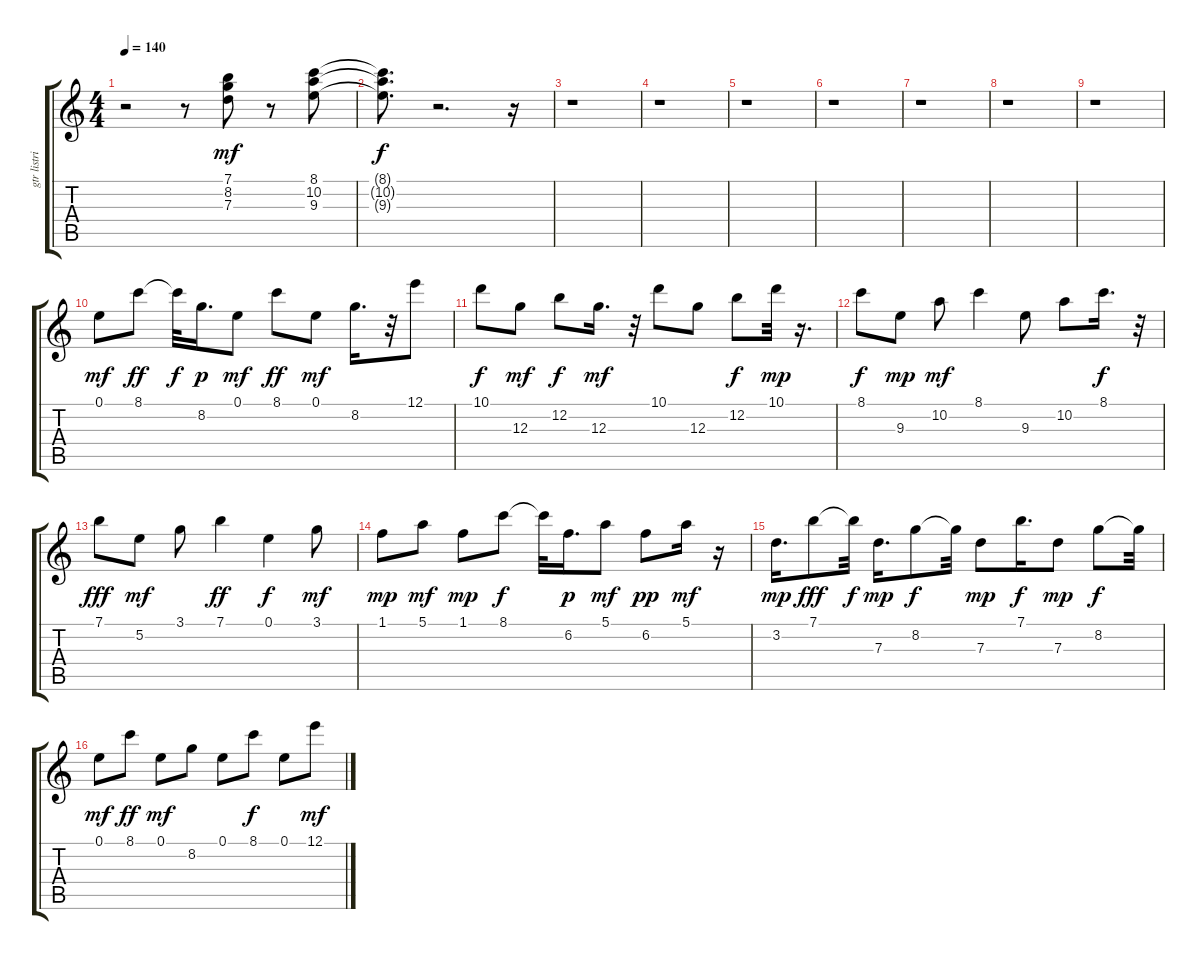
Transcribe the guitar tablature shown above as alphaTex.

\track ("gtr listrik" "gtr listri") {instrument overdrivenguitar}
\staff {score tabs}
\tuning (E4 B3 G3 D3 A2 E2) {hide}
\ts (4 4)
\tempo 140
\clef g2
\ks c
r.2{dy f} r.8 (7.1 8.2 7.3).8{dy mf} r.8 (8.1 10.2 9.3).8 |
(8.1{t} 10.2{t} 9.3{t}).8{d dy f} r.2{d} r.16 |
r.1 |
r.1 |
r.1 |
r.1 |
r.1 |
r.1 |
r.1 |
0.1.8{dy mf} 8.1.8{dy ff} 8.1{t}.32{dy f} 8.2.16{d dy p} 0.1.8{dy mf} 8.1.8{dy ff} 0.1.8{dy mf} 8.2.16{d} r.32 12.1.8 |
10.1.8{dy f} 12.3.8{dy mf} 12.2.8{dy f} 12.3.16{d dy mf} r.32 10.1.8 12.3.8 12.2.8{dy f} 10.1.32{dy mp} r.16{d} |
8.1.8{dy f} 9.3.8{dy mp} 10.2.8{dy mf} 8.1.4 9.3.8 10.2.8 8.1.16{d dy f} r.32 |
7.1.8{dy fff} 5.2.8{dy mf} 3.1.8 7.1.4{dy ff} 0.1.4{dy f} 3.1.8{dy mf} |
1.1.8{dy mp} 5.1.8{dy mf} 1.1.8{dy mp} 8.1.8{dy f} 8.1{t}.32 6.2.16{d dy p} 5.1.8{dy mf} 6.2.8{dy pp} 5.1.16{dy mf} r.16 |
3.2.16{d dy mp} 7.1.8{dy fff} 7.1{t}.32{dy f} 7.3.16{d dy mp} 8.2.8{dy f} 8.2{t}.32 7.3.8{dy mp} 7.1.16{d dy f} 7.3.8{dy mp} 8.2.8{dy f} 8.2{t}.32 |
0.1.8{dy mf} 8.1.8{dy ff} 0.1.8{dy mf} 8.2.8 0.1.8 8.1.8{dy f} 0.1.8 12.1.8{dy mf}
